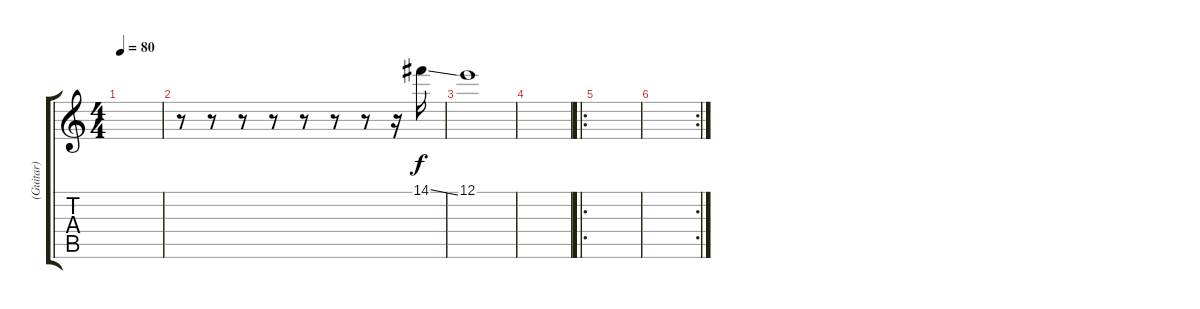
\track ("(Guitar)" "(Guitar)") {instrument electricguitarjazz}
\staff {score tabs}
\tuning (E4 B3 G3 D3 A2 E2) {hide}
\ts (4 4)
\tempo 80
\clef g2
\ks c
|
r.8 r.8 r.8 r.8 r.8 r.8 r.8 r.16 14.1{ss}.16 |
12.1.1 |
|
\ro
|
\rc 2
